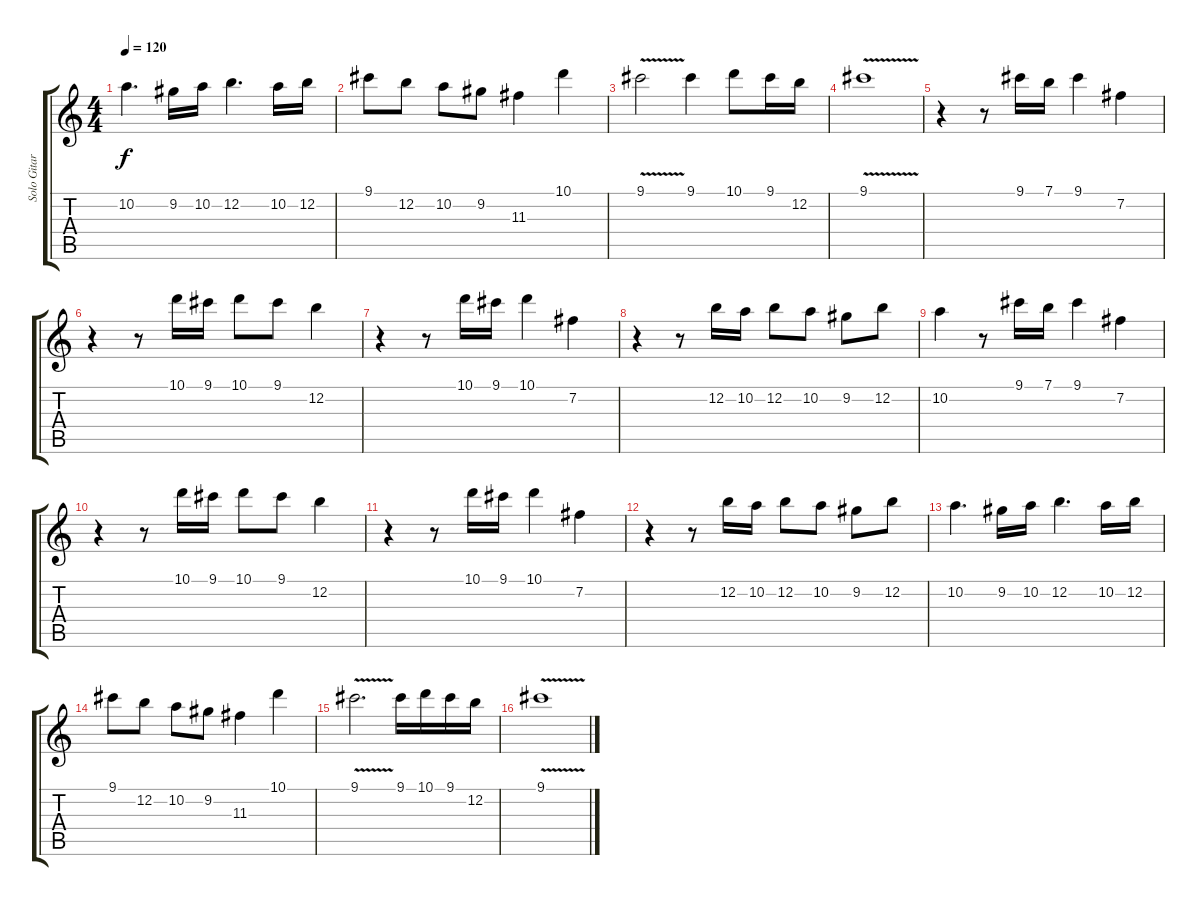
\track ("Solo Gitar" "Solo Gitar") {instrument overdrivenguitar}
\staff {score tabs}
\tuning (E4 B3 G3 D3 A2 E2) {hide}
\ts (4 4)
\tempo 120
\clef g2
\ks c
10.2.4{d dy f} 9.2.16 10.2.16 12.2.4{d} 10.2.16 12.2.16 |
9.1.8 12.2.8 10.2.8 9.2.8 11.3.4 10.1.4 |
9.1{v}.2 9.1.4 10.1.8 9.1.16 12.2.16 |
9.1{v}.1 |
r.4 r.8 9.1.16 7.1.16 9.1.4 7.2.4 |
r.4 r.8 10.1.16 9.1.16 10.1.8 9.1.8 12.2.4 |
r.4 r.8 10.1.16 9.1.16 10.1.4 7.2.4 |
r.4 r.8 12.2.16 10.2.16 12.2.8 10.2.8 9.2.8 12.2.8 |
10.2.4 r.8 9.1.16 7.1.16 9.1.4 7.2.4 |
r.4 r.8 10.1.16 9.1.16 10.1.8 9.1.8 12.2.4 |
r.4 r.8 10.1.16 9.1.16 10.1.4 7.2.4 |
r.4 r.8 12.2.16 10.2.16 12.2.8 10.2.8 9.2.8 12.2.8 |
10.2.4{d} 9.2.16 10.2.16 12.2.4{d} 10.2.16 12.2.16 |
9.1.8 12.2.8 10.2.8 9.2.8 11.3.4 10.1.4 |
9.1{v}.2{d} 9.1.16 10.1.16 9.1.16 12.2.16 |
9.1{v}.1
